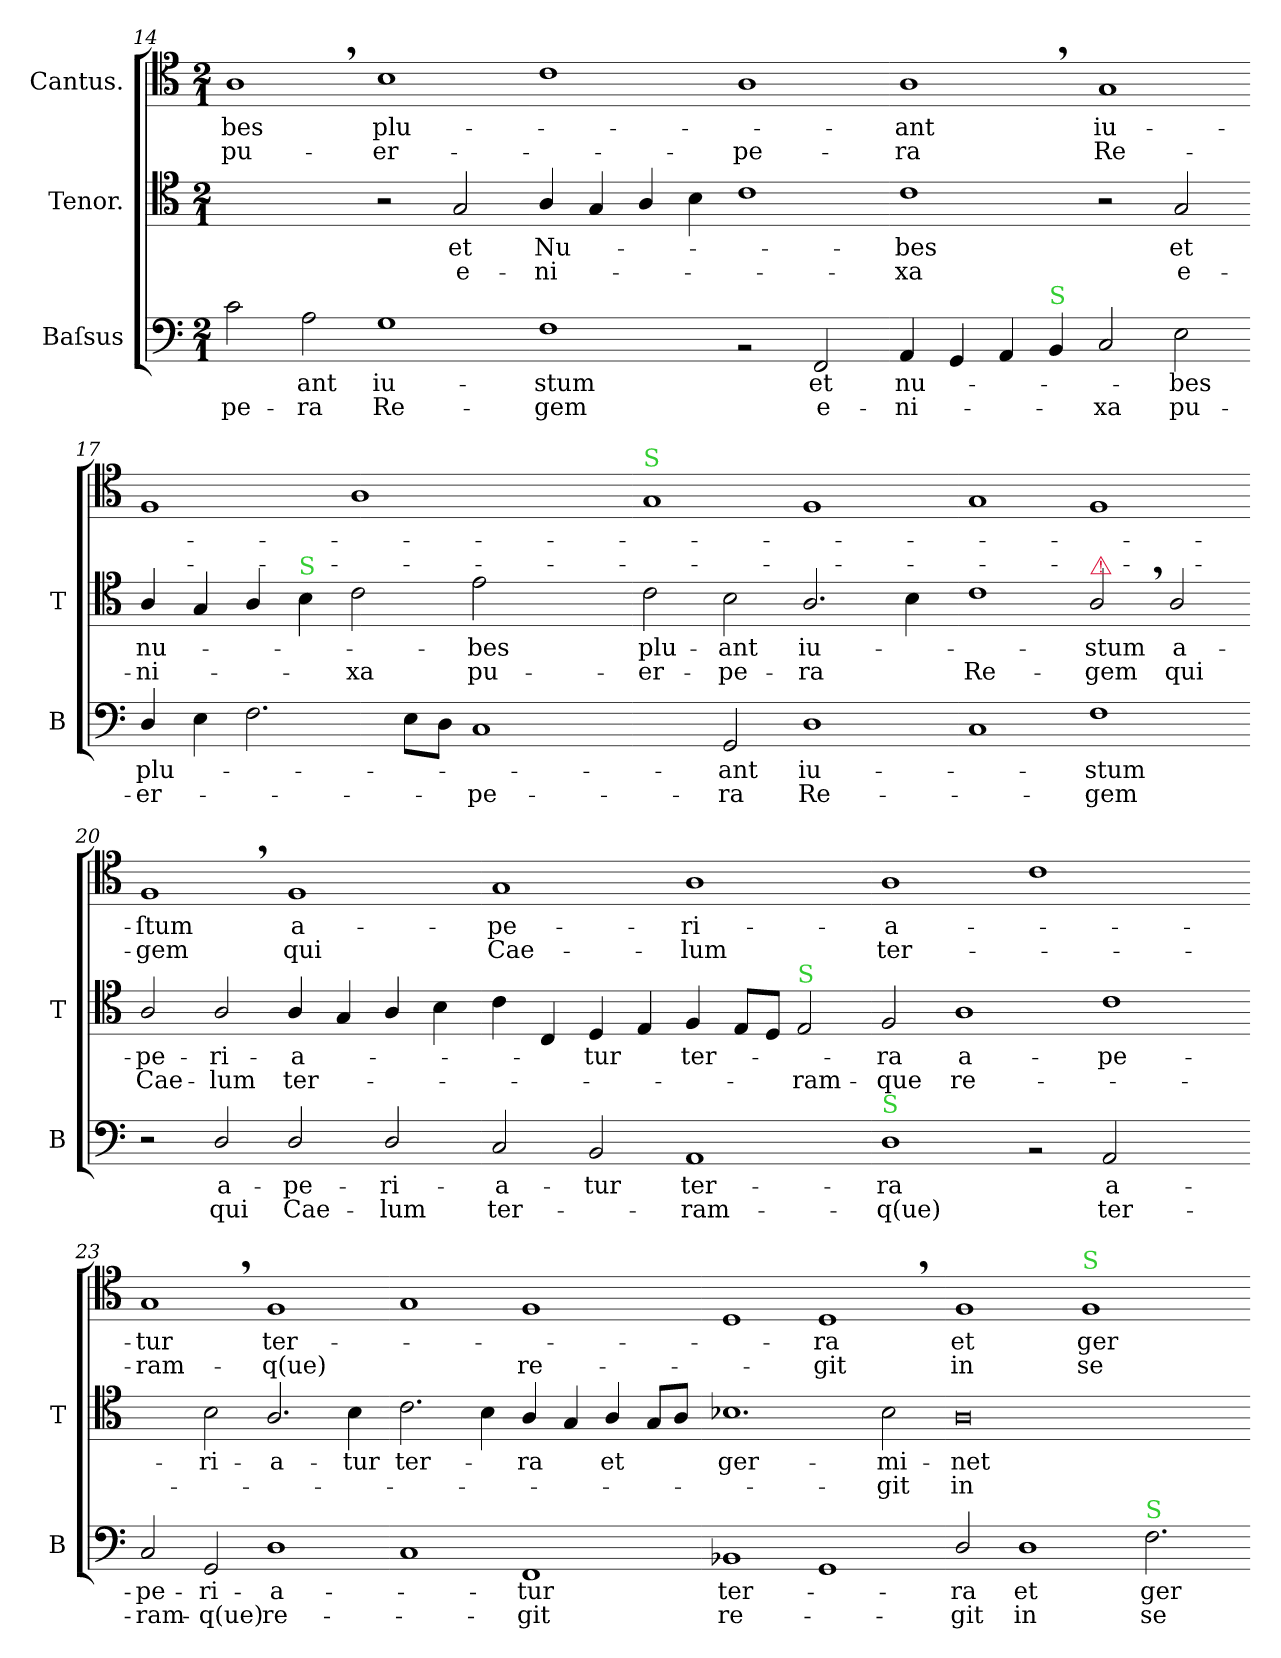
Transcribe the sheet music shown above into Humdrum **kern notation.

**kern	**text	**text	**kern	**text	**text	**kern	**text	**text
*part3	*part3	*part3	*part2	*part2	*part2	*part1	*part1	*part1
*staff3	*staff3	*staff3	*staff2	*staff2	*staff2	*staff1	*staff1	*staff1
*I"Baſsus	*	*	*I"Tenor.	*	*	*I"Cantus.	*	*
*I'B	*	*	*I'T	*	*	*	*	*
*clefF4	*	*	*clefC4	*	*	*clefC4	*	*
*k[]	*	*	*k[]	*	*	*k[]	*	*
*M2/1	*	*	*M2/1	*	*	*M2/1	*	*
=14	=14	=14	=14	=14	=14	=14	=14	=14
2c\	.	pe-	1ryy	.	.	1A,<	-bes	pu-
2A\	-ant	-ra	.	.	.	.	.	.
1G	iu-	Re-	2r	.	.	1B	plu-	-er-
.	.	.	2G/	et	e-	.	.	.
=15-	=15-	=15-	=15-	=15-	=15-	=15-	=15-	=15-
1F	-stum	-gem	4A/	Nu-	-ni-	1c	.	.
.	.	.	4G/	.	.	.	.	.
.	.	.	4A/	.	.	.	.	.
.	.	.	4B\	.	.	.	.	.
2rBB	.	.	1c	.	.	1A	.	-pe-
2FF/	et	e-	.	.	.	.	.	.
=16-	=16-	=16-	=16-	=16-	=16-	=16-	=16-	=16-
4AA/	nu-	-ni-	1c	-bes	-xa	1A,<	-ant	-ra
4GG/	.	.	.	.	.	.	.	.
4AA/	.	.	.	.	.	.	.	.
!LO:TX:a:color=limegreen:t=S	!	!	!	!	!	!	!	!
4BB/	.	.	.	.	.	.	.	.
2C/	.	-xa	2r	.	.	1G	iu-	Re-
2E\	-bes	pu-	2G/	et	e-	.	.	.
=17-	=17-	=17-	=17-	=17-	=17-	=17-	=17-	=17-
4D/	plu-	-er-	4A/	nu-	-ni-	1F	.	.
4E\	.	.	4G/	.	.	.	.	.
2.F\	.	.	4A/	.	.	.	.	.
!	!	!	!LO:TX:a:color=limegreen:t=S	!	!	!	!	!
.	.	.	4B\	.	.	.	.	.
.	.	.	2c\	.	-xa	1A	.	.
8E\L	.	.	.	.	.	.	.	.
8D\J	.	.	.	.	.	.	.	.
1C/	.	-pe-	2e\	-bes	pu-	.	.	.
.	.	.	2ryy	.	.	2ryy	.	.
=18-	=18-	=18-	=18-	=18-	=18-	=18-	=18-	=18-
!	!	!	!	!	!	!LO:TX:a:color=limegreen:t=S	!	!
2ryy	.	.	2c\	plu-	-er-	1G	.	.
2GG/	-ant	-ra	2B\	-ant	-pe-	.	.	.
1D	iu-	Re-	2.A/	iu-	-ra	1F	.	.
.	.	.	4B\	.	.	.	.	.
=19-	=19-	=19-	=19-	=19-	=19-	=19-	=19-	=19-
1C	.	.	1c	.	Re-	1G	.	.
!	!	!	!LO:TX:a:color=crimson:t=⚠	!	!	!	!	!
1F	-stum	-gem	2A,</	-stum	-gem	1F	.	.
.	.	.	2A/	a-	qui	.	.	.
=20-	=20-	=20-	=20-	=20-	=20-	=20-	=20-	=20-
2r	.	.	2A/	-pe-	Cae-	1F,<	-ſtum	-gem
2D/	a-	qui	2A/	-ri-	-lum	.	.	.
2D/	-pe-	Cae-	4A/	-a-	ter-	1F	a-	qui
.	.	.	4G/	.	.	.	.	.
2D/	-ri-	-lum	4A/	.	.	.	.	.
.	.	.	4B\	.	.	.	.	.
=21-	=21-	=21-	=21-	=21-	=21-	=21-	=21-	=21-
2C/	-a-	ter-	4c\	.	.	1G	-pe-	Cae-
.	.	.	4C/	.	.	.	.	.
2BB/	-tur	.	4D/	-tur	.	.	.	.
.	.	.	4E/	.	.	.	.	.
1AA	ter-	-ram-	4F/	ter-	.	1A	-ri-	-lum
.	.	.	8E/L	.	.	.	.	.
.	.	.	8D/J	.	.	.	.	.
!	!	!	!LO:TX:a:color=limegreen:t=S	!	!	!	!	!
.	.	.	2E/	.	-ram-	.	.	.
=22-	=22-	=22-	=22-	=22-	=22-	=22-	=22-	=22-
!LO:TX:a:color=limegreen:t=S	!	!	!	!	!	!	!	!
1D	-ra	-q(ue)	2F/	-ra	-que	1A	-a-	ter-
.	.	.	1A	a-	re-	.	.	.
2rBB	.	.	.	.	.	1c	.	.
2AA/	a-	ter-	1c\	-pe-	.	.	.	.
2ryy	.	.	.	.	.	2ryy	.	.
=23-	=23-	=23-	=23-	=23-	=23-	=23-	=23-	=23-
2C/	-pe-	-ram-	2ryy	.	.	1G,<	-tur	-ram-
2GG/	-ri-	-q(ue)	2B\	-ri-	.	.	.	.
1D	-a-	re-	2.A/	-a-	.	1F	ter-	-q(ue)
.	.	.	4B\	-tur	.	.	.	.
=24-	=24-	=24-	=24-	=24-	=24-	=24-	=24-	=24-
1C	.	.	2.c\	ter-	.	1G	.	.
.	.	.	4B\	.	.	.	.	.
1FF	-tur	-git	4A/	ra	.	1F	.	re-
.	.	.	4G/	.	.	.	.	.
.	.	.	4A/	et	.	.	.	.
.	.	.	8G/L	.	.	.	.	.
.	.	.	8A/J	.	.	.	.	.
=25-	=25-	=25-	=25-	=25-	=25-	=25-	=25-	=25-
1BB-X	ter-	re-	1.B-X	ger-	.	1D	.	.
1GG	.	.	.	.	.	1D,<	-ra	-git
.	.	.	2B-\	-mi-	-git	.	.	.
=26-	=26-	=26-	=26-	=26-	=26-	=26-	=26-	=26-
2D/	-ra	-git	0A	-net	in	1F	et	in
1D	et	in	.	.	.	.	.	.
!	!	!	!	!	!	!LO:TX:a:color=limegreen:t=S	!	!
.	.	.	.	.	.	1F	ger-	se-
!LO:TX:a:color=limegreen:t=S	!	!	!	!	!	!	!	!
2.F\	ger-	se-	.	.	.	.	.	.
.	.	.	4ryy	.	.	4ryy	.	.
=-	=-	=-	=-	=-	=-	=-	=-	=-
*-	*-	*-	*-	*-	*-	*-	*-	*-
